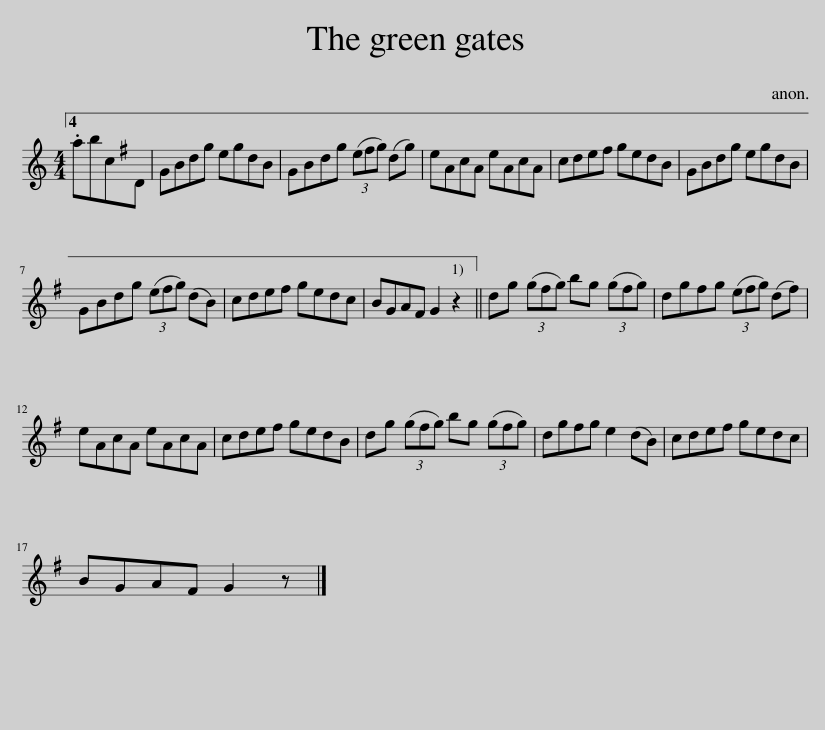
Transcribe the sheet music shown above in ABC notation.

X:1
L:1/8
M:4/4
I:linebreak $
K:C
V:1 treble
V:1
 .abcD | GBdg egdB | GBdg (3(e^fg) (dg) | eAcA eAcA | cde^f gedB | %5
 GBdg egdB |$ GBdg (3(e^fg) (dB) | cde^f gedc | BGA^F G2 z2 || dg (3(g^fg) bg (3(gfg) | %10
 dg^fg (3(efg) (df) |$ eAcA eAcA | cde^f gedB | dg (3(g^fg) bg (3(gfg) | dg^fg e2 (dB) | %15
 cde^f gedc |$ BGA^F G2 z |] %17
